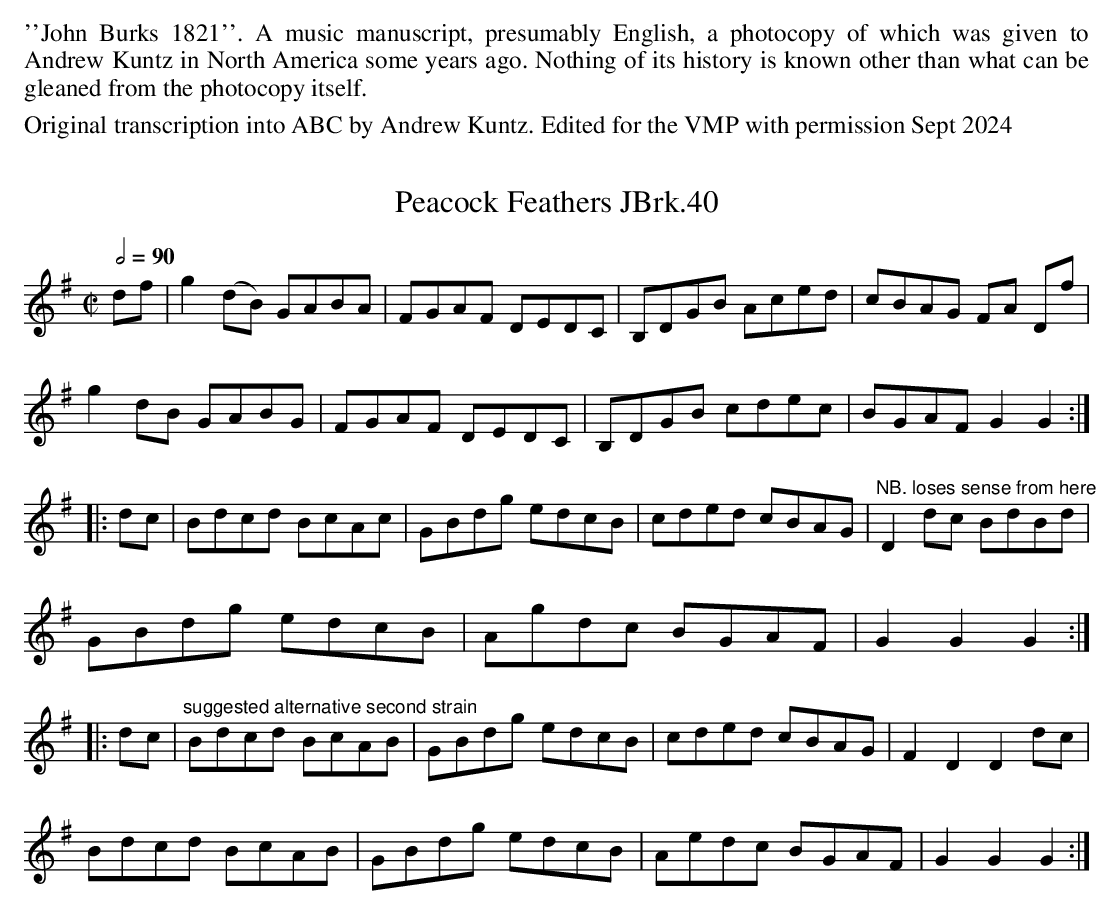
X:1
T:Peacock Feathers JBrk.40
Q:1/2=90
M:C|
L:1/8
K:C
K:G
df|g2 (dB) GABA|FGAF DEDC|B,DGB Aced|cBAG FA Df|
g2 dB GABG|FGAF DEDC|B,DGB cdec|BGAF G2G2:|
|:dc|Bdcd BcAc|GBdg edcB|cded cBAG|"^NB. loses sense from here"D2 dc BdBd|
GBdg edcB|Agdc BGAF|G2G2G2:|
|:dc|"^suggested alternative second strain"Bdcd BcAB|GBdg edcB|cded cBAG|F2D2D2 dc|
Bdcd BcAB|GBdg edcB|Aedc BGAF|G2G2G2:|
